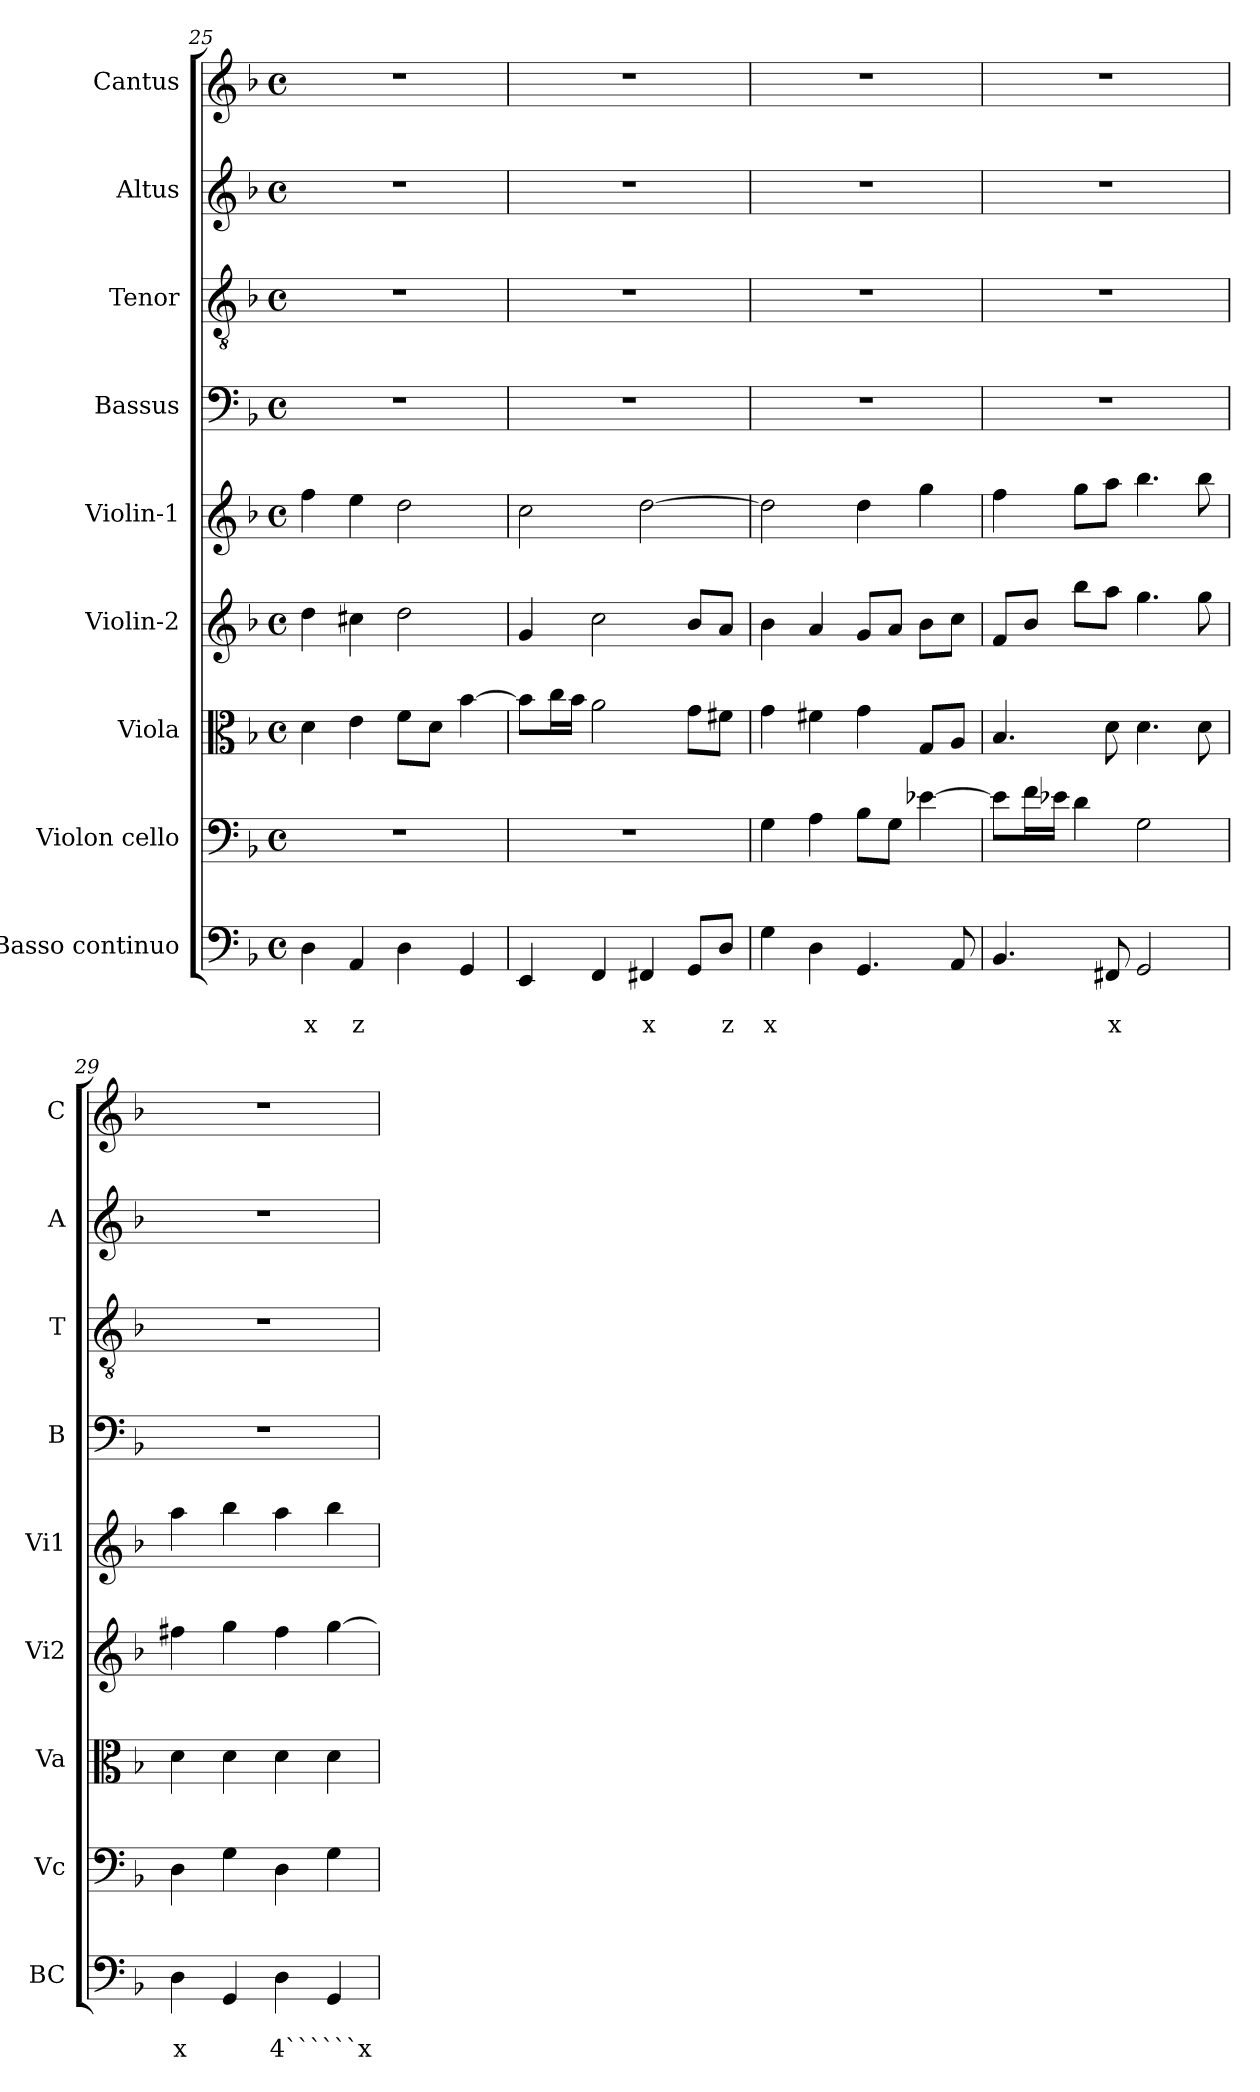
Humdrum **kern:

**kern	**text	**text	**kern	**kern	**kern	**kern	**kern	**kern	**kern	**kern
*part9	*part9	*part9	*part8	*part7	*part6	*part5	*part4	*part3	*part2	*part1
*staff9	*staff9	*staff9	*staff8	*staff7	*staff6	*staff5	*staff4	*staff3	*staff2	*staff1
*I"Basso continuo	*	*	*I"Violon cello	*I"Viola	*I"Violin-2	*I"Violin-1	*I"Bassus	*I"Tenor	*I"Altus	*I"Cantus
*I'BC	*	*	*I'Vc	*I'Va	*I'Vi2	*I'Vi1	*I'B	*I'T	*I'A	*I'C
*clefF4	*	*	*clefF4	*clefC3	*clefG2	*clefG2	*clefF4	*clefGv2	*clefG2	*clefG2
*k[b-]	*	*	*k[b-]	*k[b-]	*k[b-]	*k[b-]	*k[b-]	*k[b-]	*k[b-]	*k[b-]
*F:	*	*	*F:	*F:	*F:	*F:	*F:	*F:	*F:	*F:
*M4/4	*	*	*M4/4	*M4/4	*M4/4	*M4/4	*M4/4	*M4/4	*M4/4	*M4/4
*met(c)	*	*	*met(c)	*met(c)	*met(c)	*met(c)	*met(c)	*met(c)	*met(c)	*met(c)
=25	=25	=25	=25	=25	=25	=25	=25	=25	=25	=25
!	!	!LO:LY:b	!	!	!	!	!	!	!	!
4D\	.	x	1r	4d\	4dd\	4ff\	1r	1r	1r	1r
!	!	!LO:LY:b	!	!	!	!	!	!	!	!
4AA/	.	z	.	4e\	4cc#X\	4ee\	.	.	.	.
4D\	.	.	.	8f\L	2dd\	2dd\	.	.	.	.
.	.	.	.	8d\J	.	.	.	.	.	.
4GG/	.	.	.	[4b-\	.	.	.	.	.	.
=26	=26	=26	=26	=26	=26	=26	=26	=26	=26	=26
4EE/	.	.	1r	8b-\L]	4g/	2cc\	1r	1r	1r	1r
.	.	.	.	16cc\L	.	.	.	.	.	.
.	.	.	.	16b-\JJ	.	.	.	.	.	.
4FF/	.	.	.	2a\	2cc\	.	.	.	.	.
!	!	!LO:LY:b	!	!	!	!	!	!	!	!
4FF#X/	.	x	.	.	.	[2dd\	.	.	.	.
8GG/L	.	.	.	8g\L	8b-/L	.	.	.	.	.
!	!	!LO:LY:b	!	!	!	!	!	!	!	!
8D/J	.	z	.	8f#X\J	8a/J	.	.	.	.	.
!!LO:LB:g=z
=27	=27	=27	=27	=27	=27	=27	=27	=27	=27	=27
!	!	!LO:LY:b	!	!	!	!	!	!	!	!
4G\	.	x	4G\	4g\	4b-\	2dd\]	1r	1r	1r	1r
4D\	.	.	4A\	4f#X\	4a/	.	.	.	.	.
4.GG/	.	.	8B-\L	4g\	8g/L	4dd\	.	.	.	.
.	.	.	8G\J	.	8a/J	.	.	.	.	.
.	.	.	[4e-X\	8G/L	8b-\L	4gg\	.	.	.	.
8AA/	.	.	.	8A/J	8cc\J	.	.	.	.	.
=28	=28	=28	=28	=28	=28	=28	=28	=28	=28	=28
4.BB-/	.	.	8e-\L]	4.B-/	8f/L	4ff\	1r	1r	1r	1r
.	.	.	16f\L	.	8b-/J	.	.	.	.	.
.	.	.	16e-X\JJ	.	.	.	.	.	.	.
.	.	.	4d\	.	8bb-\L	8gg\L	.	.	.	.
!	!	!LO:LY:b	!	!	!	!	!	!	!	!
8FF#X/	.	x	.	8d\	8aa\J	8aa\J	.	.	.	.
2GG/	.	.	2G\	4.d\	4.gg\	4.bb-\	.	.	.	.
.	.	.	.	8d\	8gg\	8bb-\	.	.	.	.
=29	=29	=29	=29	=29	=29	=29	=29	=29	=29	=29
!	!	!LO:LY:b	!	!	!	!	!	!	!	!
4D\	.	x	4D\	4d\	4ff#X\	4aa\	1r	1r	1r	1r
4GG/	.	.	4G\	4d\	4gg\	4bb-\	.	.	.	.
!	!	!LO:LY:b	!	!	!	!	!	!	!	!
4D\	.	4``````x	4D\	4d\	4ff#\	4aa\	.	.	.	.
4GG/	.	.	4G\	4d\	[4gg\	4bb-\	.	.	.	.
=	=	=	=	=	=	=	=	=	=	=
*-	*-	*-	*-	*-	*-	*-	*-	*-	*-	*-
